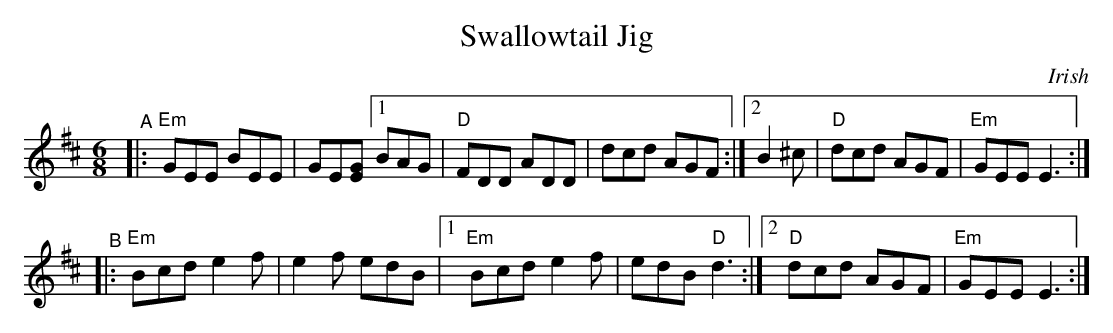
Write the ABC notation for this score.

X:1
T: Swallowtail Jig
C: Irish
M: 6/8
L: 1/8
K: Edor
"^A"|:\
"Em"GEE BEE | GE[GE] [1 BAG | "D"FDD ADD | dcd AGF \
                  :|[2 B2^c | "D"dcd AGF | "Em"GEE E3 :|
"^B"|:\
"Em"Bcd e2f | e2f edB |[1 "Em"Bcd e2f | edB "D"d3 \
                     :|[2 "D"dcd AGF | "Em"GEE E3 :|
